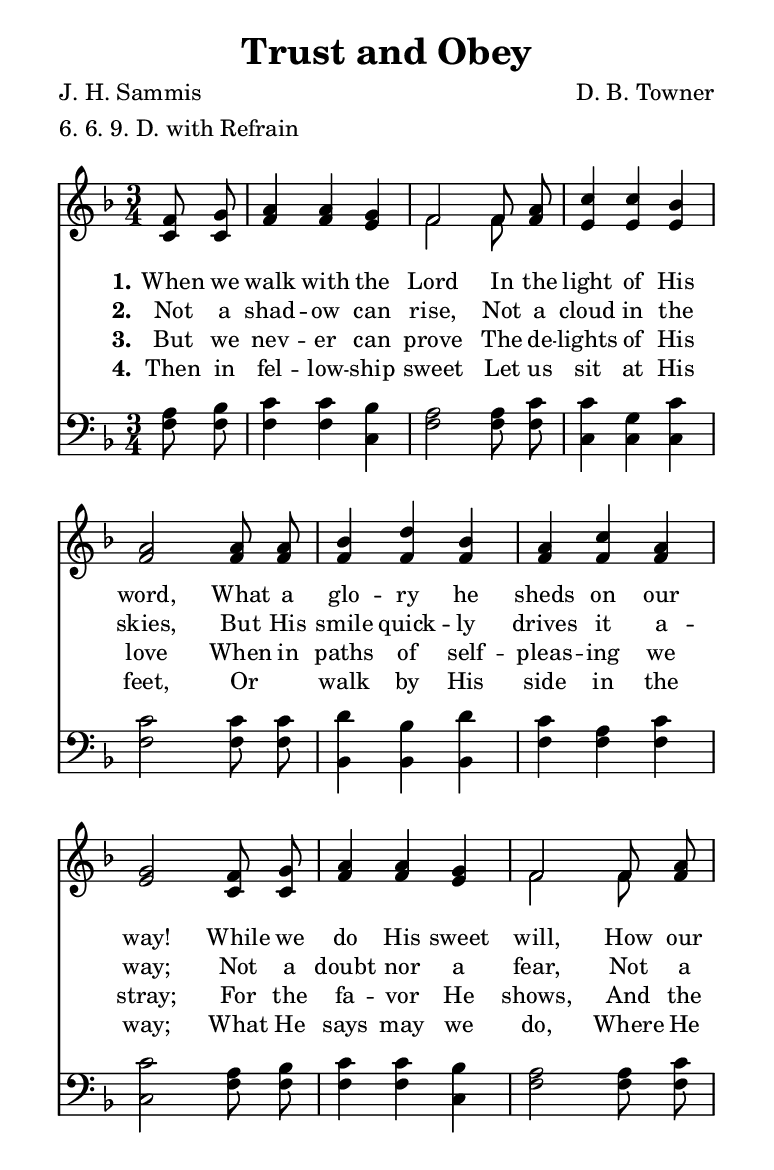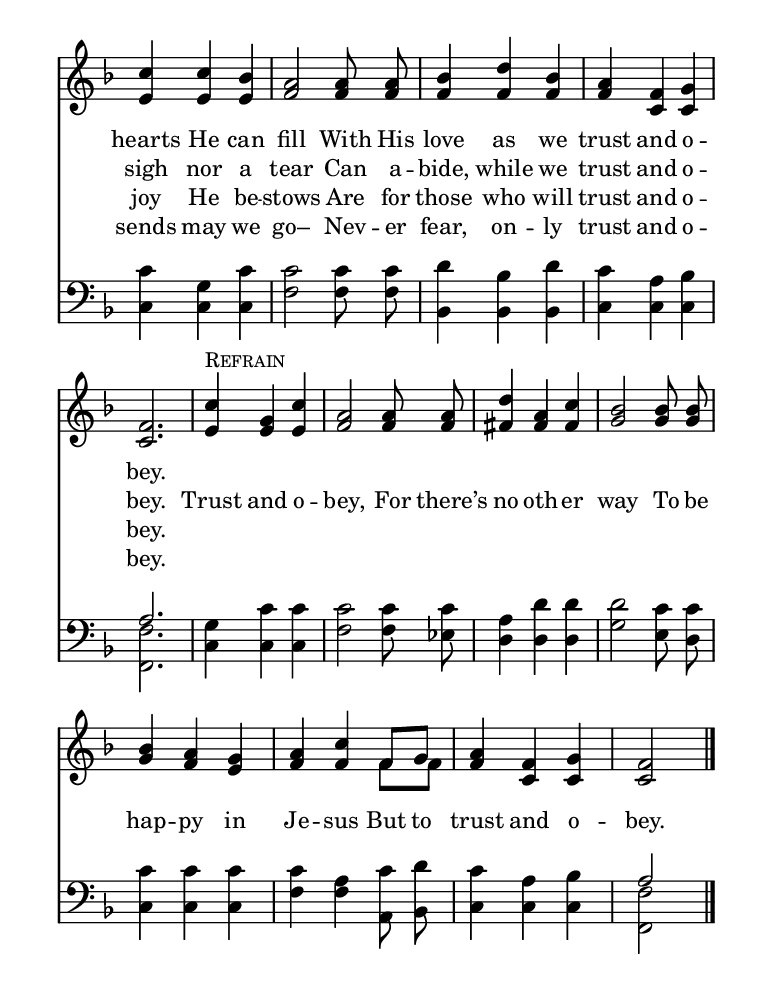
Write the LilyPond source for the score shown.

\include "common/global.ily"
\paper {
  \include "common/paper.ily"
}

\header{
  hymnnumber = "201"
  title = "Trust and Obey"
  tunename = ""
  meter = "6. 6. 9. D. with Refrain"
  poet = "J. H. Sammis"
  composer = "D. B. Towner"
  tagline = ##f
}

global = {
  \include "common/overrides.ily"
  \override Staff.TimeSignature.style = #'numbered
  \time 3/4
  \override Score.MetronomeMark.transparent = ##t % hide all fermata changes too
  \tempo 4=90
  \key f \major
  \partial 4
  \autoBeamOff
}

patternA = { c8 c | c4 c c | c2 }

notesSoprano = {
\global
\relative c' {

  \changePitch \patternA { f g | a a g | f }
  \changePitch \patternA { f a | c c bes | a }
  a8 a8 | bes4 d bes | a c a | g2
  \changePitch \patternA { f g | a a g | f }
  \changePitch \patternA { f a | c c bes | a }
  a8 a8 | bes4 d bes | a f g | f2.

  << s^\markup { \small \caps "Refrain" }
  { c'4 g c | a2 } >>
  \changePitch \patternA { a a | d a c | bes }
  bes8 bes | bes4 a g | a c
  \changePitch \patternA { f,8 g | a4 f g | f2 }

  \bar "|."

}
}

notesAlto = {
\global
\relative e' {

  \changePitch \patternA { c c | f f e | f }
  \changePitch \patternA { f f | e e e | f }
  f8 f | f4 f f | f f f | e2
  \changePitch \patternA { c c | f f e | f }
  \changePitch \patternA { f f | e e e | f }
  f8 f | f4 f f | f c c | c2.

  e4 e e | f2
  \changePitch \patternA { f8 f | fis4 fis fis | g }
  g8 g | g4 f e | f f
  \changePitch \patternA { f f | f c c | c }

}
}

notesTenor = {
\global
\relative a {

  \changePitch \patternA { a bes | c c bes | a }
  \changePitch \patternA { a c | c g c | c }
  c8 c d4 bes d | c a c | c2
  \changePitch \patternA { a bes | c c bes | a }
  \changePitch \patternA { a c | c g c | c }
  c8 c | d4 bes d | c a bes | a2.

  g4 c c | c2
  \changePitch \patternA { c c | a d d | d }
  c8 c | c4 c c | c a
  \changePitch \patternA { c d | c a bes | a }

}
}

notesBass = {
\global
\relative f {

  \changePitch \patternA { f f | f f c | f }
  \changePitch \patternA { f f | c c c | f }
  f8 f | bes,4 bes bes | f' f f | c2
  \changePitch \patternA { f f | f f c | f }
  \changePitch \patternA { f f | c c c | f }
  f8 f | bes,4 bes bes | c c c | << f2. f, >>

  c'4 c c | f2
  \changePitch \patternA { f ees | d d d | g }
  e8 d | c4 c c | f4 f
  a,8 bes | c4 c c | << f2 f, >>

}
}

Refrain = \lyricmode {

Trust and o -- bey,
For there’s no oth -- er way
To be hap -- py in Je -- sus
But to trust and o -- bey.

}

wordsA = \lyricmode {
\set stanza = "1."

When we walk with the Lord
In the light of His word,
What a glo -- ry he sheds on our way!
While we do His sweet will,
How our hearts He can fill
With His love as we trust and o -- bey.

}

wordsB = \lyricmode {
\set stanza = "2."

Not a shad -- ow can rise,
Not a cloud in the skies,
But His smile quick -- ly drives it a -- way;
Not a doubt nor a fear,
Not a sigh nor a tear
Can a -- bide, while we trust and o -- bey.

\Refrain

}

wordsC = \lyricmode {
\set stanza = "3."

But we nev -- er can prove
The de -- lights of His love
When in paths of self -- pleas -- ing we stray;
For the fa -- vor He shows,
And the joy He be -- stows
Are for those who will trust and o -- bey.

}

wordsD = \lyricmode {
\set stanza = "4."

Then in fel -- low -- ship sweet
Let us sit at His feet,
Or _ walk by His side in the way;
What He says may we do,
Where He sends may we go–
Nev -- er fear, on -- ly trust and o -- bey.

}

\score {
  \context ChoirStaff <<
    \context Staff = upper <<
      \set ChoirStaff.systemStartDelimiter = #'SystemStartBar
      \set ChoirStaff.printPartCombineTexts = ##f
      \partcombine #'(2 . 9) \notesSoprano \notesAlto
      \context NullVoice = sopranos { \voiceOne << \notesSoprano >> }
      \context NullVoice = altos { \voiceTwo << \notesAlto >> }
      \context Lyrics = one   \lyricsto sopranos \wordsA
      \context Lyrics = two   \lyricsto sopranos \wordsB
      \context Lyrics = three \lyricsto sopranos \wordsC
      \context Lyrics = four  \lyricsto sopranos \wordsD
    >>
    \context Staff = men <<
      \clef bass
      \set ChoirStaff.printPartCombineTexts = ##f
      \partcombine #'(2 . 9) \notesTenor \notesBass
      \context NullVoice = tenors { \voiceOne << \notesTenor >> }
      \context NullVoice = basses { \voiceTwo << \notesBass >> }
    >>
  >>
  \layout {
    \include "common/layout.ily"
  }
  \midi{
    \include "common/midi.ily"
  }
}

\version "2.19.49"  % necessary for upgrading to future LilyPond versions.

% vi:set et ts=2 sw=2 ai nocindent syntax=lilypond:
